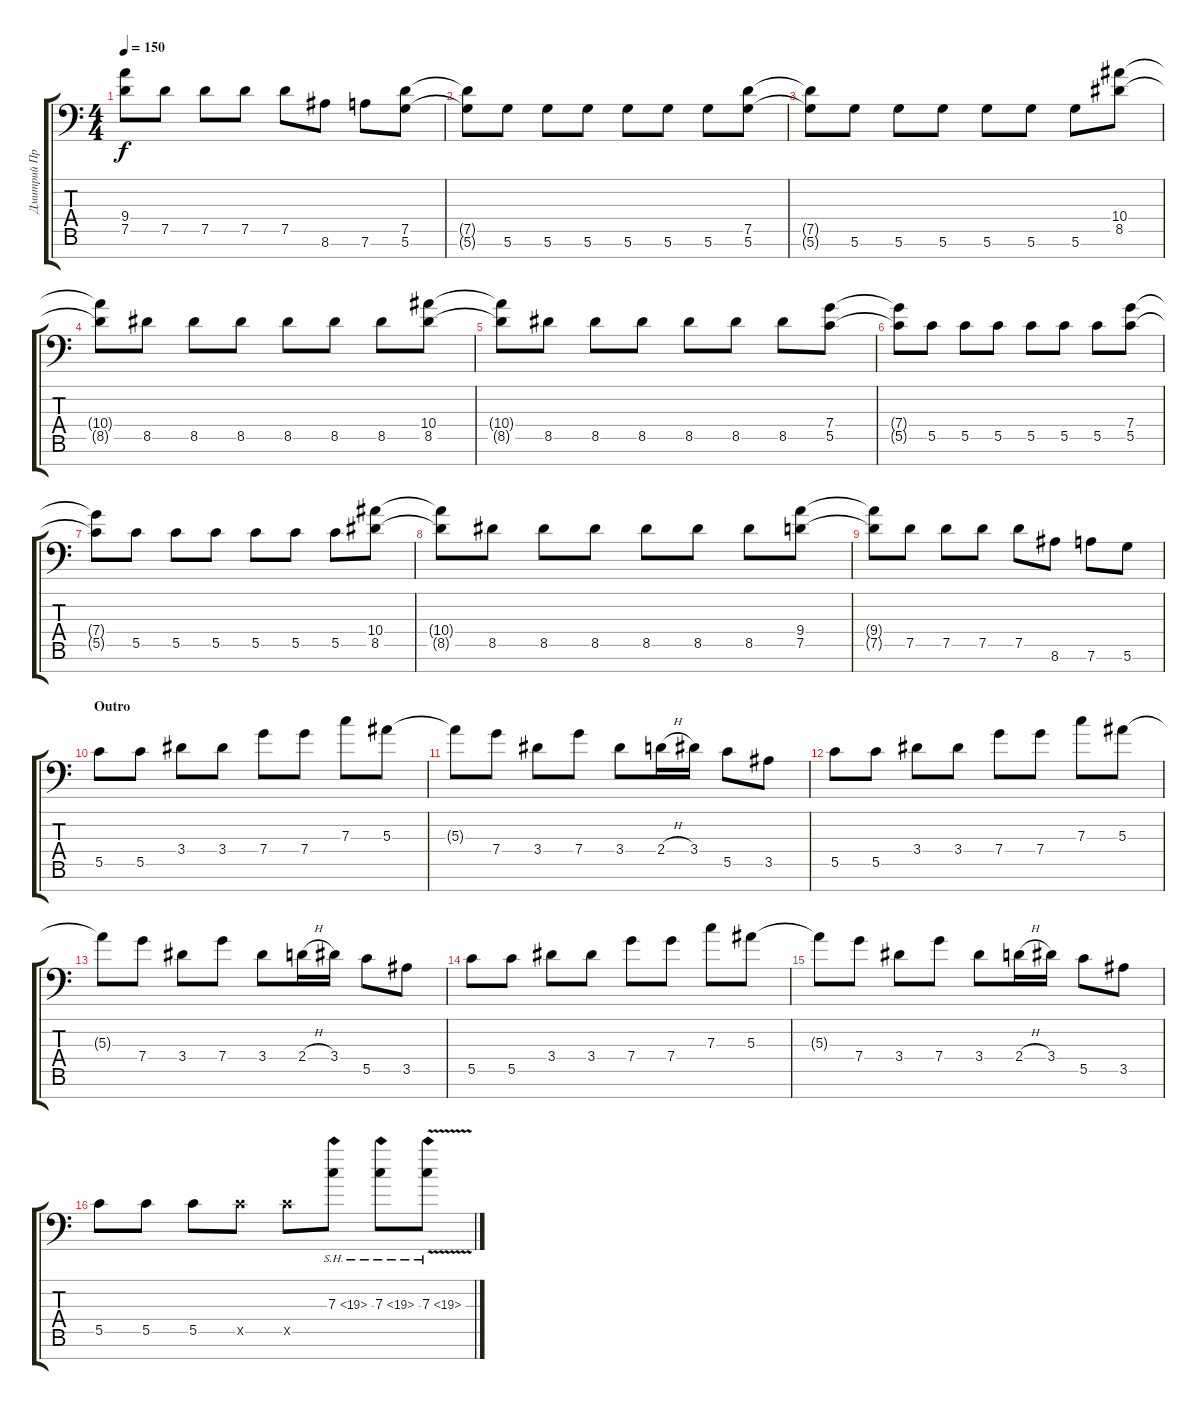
\track ("Дмитрий Процко" "Дмитрий Пр") {instrument distortionguitar}
\staff {score tabs}
\tuning (D4 A3 F3 C3 G2 D2 A1) {hide}
\ts (4 4)
\tempo 150
\clef f4
\ks c
(9.4{t} 7.5{t}).8{dy f} 7.5.8 7.5.8 7.5.8 7.5.8 8.6.8 7.6.8 (7.5 5.6).8 |
(7.5{t} 5.6{t}).8 5.6.8 5.6.8 5.6.8 5.6.8 5.6.8 5.6.8 (7.5 5.6).8 |
(7.5{t} 5.6{t}).8 5.6.8 5.6.8 5.6.8 5.6.8 5.6.8 5.6.8 (10.4 8.5).8 |
(10.4{t} 8.5{t}).8 8.5.8 8.5.8 8.5.8 8.5.8 8.5.8 8.5.8 (10.4 8.5).8 |
(10.4{t} 8.5{t}).8 8.5.8 8.5.8 8.5.8 8.5.8 8.5.8 8.5.8 (7.4 5.5).8 |
(7.4{t} 5.5{t}).8 5.5.8 5.5.8 5.5.8 5.5.8 5.5.8 5.5.8 (7.4 5.5).8 |
(7.4{t} 5.5{t}).8 5.5.8 5.5.8 5.5.8 5.5.8 5.5.8 5.5.8 (10.4 8.5).8 |
(10.4{t} 8.5{t}).8 8.5.8 8.5.8 8.5.8 8.5.8 8.5.8 8.5.8 (9.4 7.5).8 |
(9.4{t} 7.5{t}).8 7.5.8 7.5.8 7.5.8 7.5.8 8.6.8 7.6.8 5.6.8 |
\section ("" "Outro")
5.5.8 5.5.8 3.4.8 3.4.8 7.4.8 7.4.8 7.3.8 5.3.8 |
5.3{t}.8 7.4.8 3.4.8 7.4.8 3.4.8 2.4{h}.16 3.4.16 5.5.8 3.5.8 |
5.5.8 5.5.8 3.4.8 3.4.8 7.4.8 7.4.8 7.3.8 5.3.8 |
5.3{t}.8 7.4.8 3.4.8 7.4.8 3.4.8 2.4{h}.16 3.4.16 5.5.8 3.5.8 |
5.5.8 5.5.8 3.4.8 3.4.8 7.4.8 7.4.8 7.3.8 5.3.8 |
5.3{t}.8 7.4.8 3.4.8 7.4.8 3.4.8 2.4{h}.16 3.4.16 5.5.8 3.5.8 |
5.5.8 5.5.8 5.5.8 5.5{x}.8 5.5{x}.8 7.3{sh 12}.8 7.3{sh 12}.8 7.3{sh 12 v}.8
